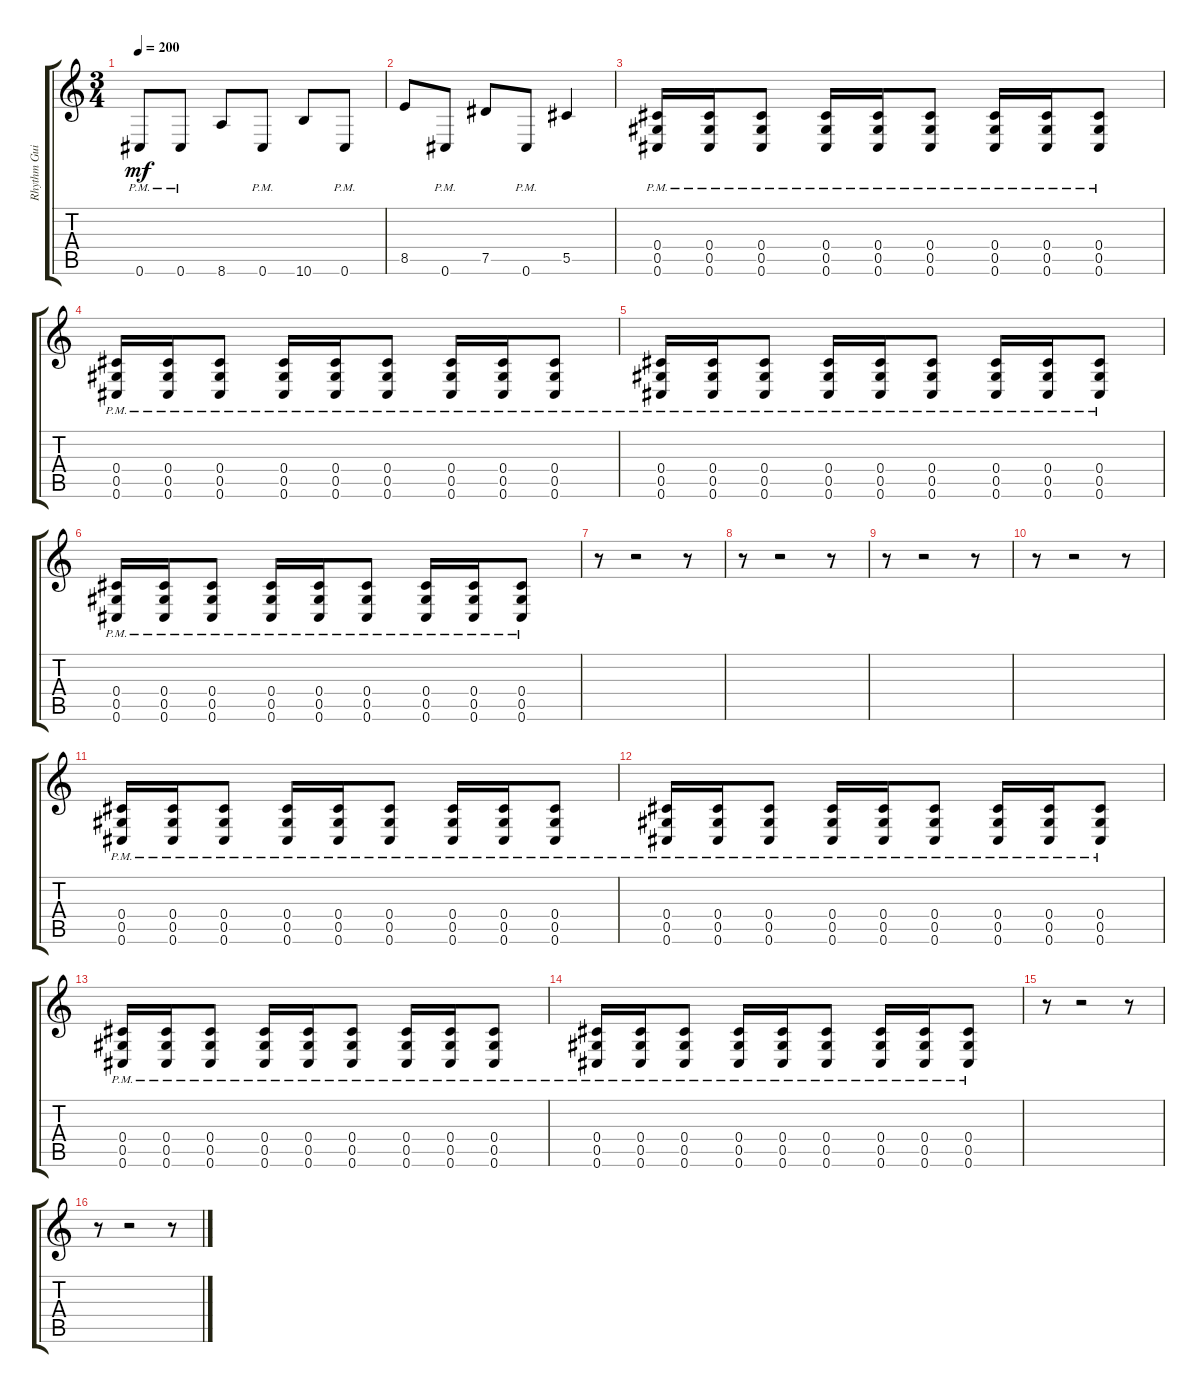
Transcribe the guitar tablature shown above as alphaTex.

\track ("Rhythm Guitar" "Rhythm Gui") {instrument distortionguitar}
\staff {score tabs}
\tuning (Eb4 Bb3 Gb3 Db3 Ab2 Db2) {hide}
\ts (3 4)
\tempo 200
\clef g2
\ks c
0.6{pm}.8{dy mf} 0.6{pm}.8 8.6.8 0.6{pm}.8 10.6.8 0.6{pm}.8 |
8.5.8 0.6{pm}.8 7.5.8 0.6{pm}.8 5.5.4 |
(0.4{pm} 0.5{pm} 0.6{pm}).16 (0.4{pm} 0.5{pm} 0.6{pm}).16 (0.4{pm} 0.5{pm} 0.6{pm}).8 (0.4{pm} 0.5{pm} 0.6{pm}).16 (0.4{pm} 0.5{pm} 0.6{pm}).16 (0.4{pm} 0.5{pm} 0.6{pm}).8 (0.4{pm} 0.5{pm} 0.6{pm}).16 (0.4{pm} 0.5{pm} 0.6{pm}).16 (0.4{pm} 0.5{pm} 0.6{pm}).8 |
(0.4{pm} 0.5{pm} 0.6{pm}).16 (0.4{pm} 0.5{pm} 0.6{pm}).16 (0.4{pm} 0.5{pm} 0.6{pm}).8 (0.4{pm} 0.5{pm} 0.6{pm}).16 (0.4{pm} 0.5{pm} 0.6{pm}).16 (0.4{pm} 0.5{pm} 0.6{pm}).8 (0.4{pm} 0.5{pm} 0.6{pm}).16 (0.4{pm} 0.5{pm} 0.6{pm}).16 (0.4{pm} 0.5{pm} 0.6{pm}).8 |
(0.4{pm} 0.5{pm} 0.6{pm}).16 (0.4{pm} 0.5{pm} 0.6{pm}).16 (0.4{pm} 0.5{pm} 0.6{pm}).8 (0.4{pm} 0.5{pm} 0.6{pm}).16 (0.4{pm} 0.5{pm} 0.6{pm}).16 (0.4{pm} 0.5{pm} 0.6{pm}).8 (0.4{pm} 0.5{pm} 0.6{pm}).16 (0.4{pm} 0.5{pm} 0.6{pm}).16 (0.4{pm} 0.5{pm} 0.6{pm}).8 |
(0.4{pm} 0.5{pm} 0.6{pm}).16 (0.4{pm} 0.5{pm} 0.6{pm}).16 (0.4{pm} 0.5{pm} 0.6{pm}).8 (0.4{pm} 0.5{pm} 0.6{pm}).16 (0.4{pm} 0.5{pm} 0.6{pm}).16 (0.4{pm} 0.5{pm} 0.6{pm}).8 (0.4{pm} 0.5{pm} 0.6{pm}).16 (0.4{pm} 0.5{pm} 0.6{pm}).16 (0.4{pm} 0.5{pm} 0.6{pm}).8 |
r.8 r.2 r.8 |
r.8 r.2 r.8 |
r.8 r.2 r.8 |
r.8 r.2 r.8 |
(0.4{pm} 0.5{pm} 0.6{pm}).16 (0.4{pm} 0.5{pm} 0.6{pm}).16 (0.4{pm} 0.5{pm} 0.6{pm}).8 (0.4{pm} 0.5{pm} 0.6{pm}).16 (0.4{pm} 0.5{pm} 0.6{pm}).16 (0.4{pm} 0.5{pm} 0.6{pm}).8 (0.4{pm} 0.5{pm} 0.6{pm}).16 (0.4{pm} 0.5{pm} 0.6{pm}).16 (0.4{pm} 0.5{pm} 0.6{pm}).8 |
(0.4{pm} 0.5{pm} 0.6{pm}).16 (0.4{pm} 0.5{pm} 0.6{pm}).16 (0.4{pm} 0.5{pm} 0.6{pm}).8 (0.4{pm} 0.5{pm} 0.6{pm}).16 (0.4{pm} 0.5{pm} 0.6{pm}).16 (0.4{pm} 0.5{pm} 0.6{pm}).8 (0.4{pm} 0.5{pm} 0.6{pm}).16 (0.4{pm} 0.5{pm} 0.6{pm}).16 (0.4{pm} 0.5{pm} 0.6{pm}).8 |
(0.4{pm} 0.5{pm} 0.6{pm}).16 (0.4{pm} 0.5{pm} 0.6{pm}).16 (0.4{pm} 0.5{pm} 0.6{pm}).8 (0.4{pm} 0.5{pm} 0.6{pm}).16 (0.4{pm} 0.5{pm} 0.6{pm}).16 (0.4{pm} 0.5{pm} 0.6{pm}).8 (0.4{pm} 0.5{pm} 0.6{pm}).16 (0.4{pm} 0.5{pm} 0.6{pm}).16 (0.4{pm} 0.5{pm} 0.6{pm}).8 |
(0.4{pm} 0.5{pm} 0.6{pm}).16 (0.4{pm} 0.5{pm} 0.6{pm}).16 (0.4{pm} 0.5{pm} 0.6{pm}).8 (0.4{pm} 0.5{pm} 0.6{pm}).16 (0.4{pm} 0.5{pm} 0.6{pm}).16 (0.4{pm} 0.5{pm} 0.6{pm}).8 (0.4{pm} 0.5{pm} 0.6{pm}).16 (0.4{pm} 0.5{pm} 0.6{pm}).16 (0.4{pm} 0.5{pm} 0.6{pm}).8 |
r.8 r.2 r.8 |
r.8 r.2 r.8
